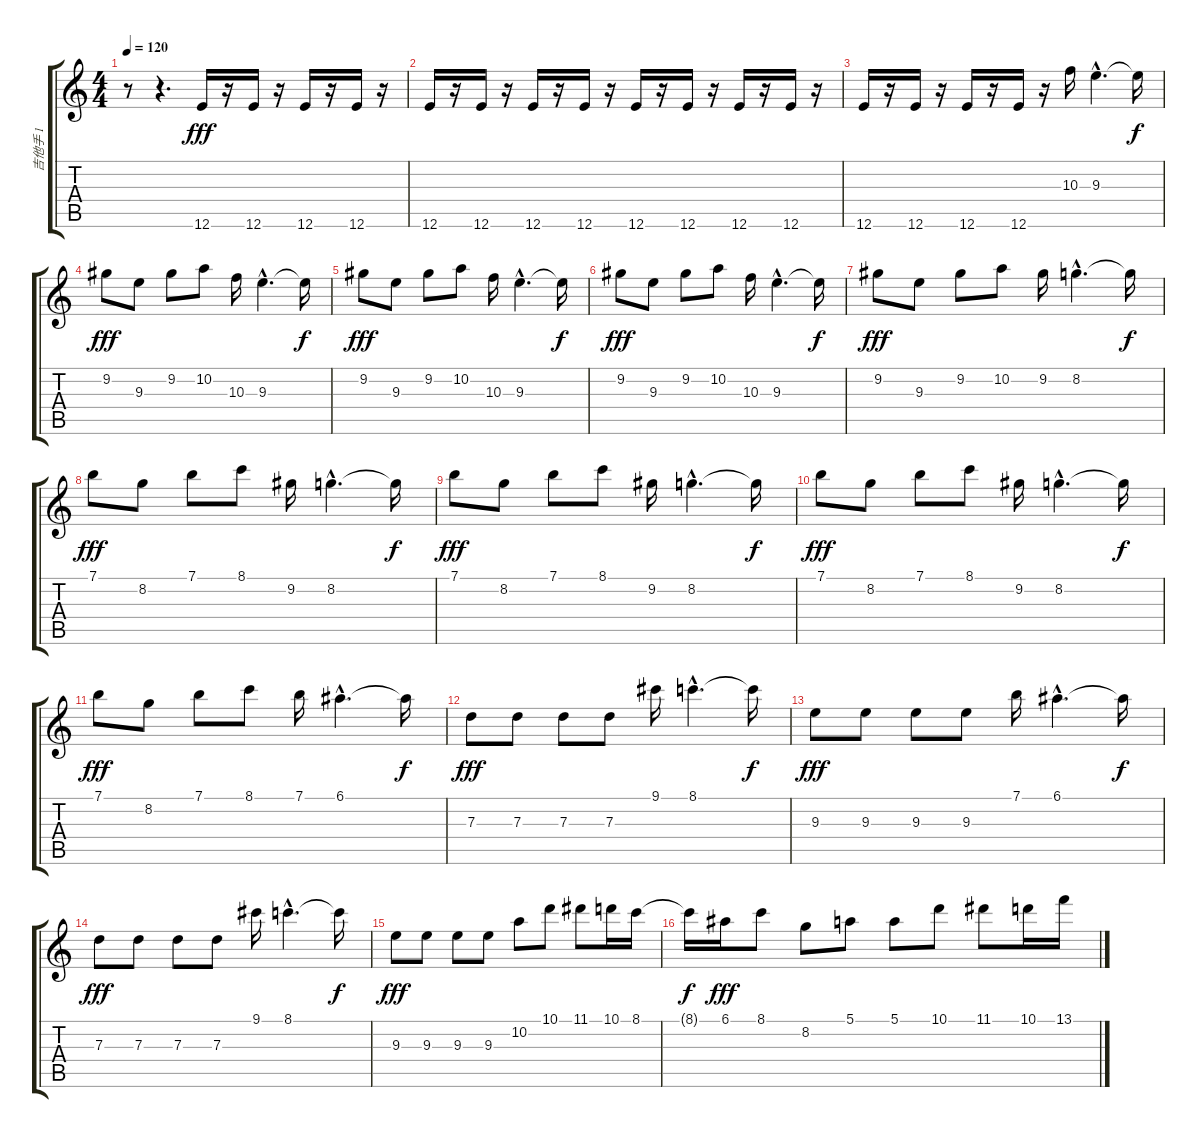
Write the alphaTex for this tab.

\track ("吉他手 1" "吉他手 1") {instrument distortionguitar}
\staff {score tabs}
\tuning (E4 B3 G3 D3 A2 E2) {hide}
\ts (4 4)
\tempo 120
\clef g2
\ks c
r.8{dy fff instrument distortionguitar} r.4{d} 12.6.16 r.16 12.6.16 r.16 12.6.16 r.16 12.6.16 r.16 |
12.6.16 r.16 12.6.16 r.16 12.6.16 r.16 12.6.16 r.16 12.6.16 r.16 12.6.16 r.16 12.6.16 r.16 12.6.16 r.16 |
12.6.16 r.16 12.6.16 r.16 12.6.16 r.16 12.6.16 r.16 10.3.16 9.3{hac}.4{d} 9.3{t}.16{dy f} |
9.2.8{dy fff} 9.3.8 9.2.8 10.2.8 10.3.16 9.3{hac}.4{d} 9.3{t}.16{dy f} |
9.2.8{dy fff} 9.3.8 9.2.8 10.2.8 10.3.16 9.3{hac}.4{d} 9.3{t}.16{dy f} |
9.2.8{dy fff} 9.3.8 9.2.8 10.2.8 10.3.16 9.3{hac}.4{d} 9.3{t}.16{dy f} |
9.2.8{dy fff} 9.3.8 9.2.8 10.2.8 9.2.16 8.2{hac}.4{d} 8.2{t}.16{dy f} |
7.1.8{dy fff} 8.2.8 7.1.8 8.1.8 9.2.16 8.2{hac}.4{d} 8.2{t}.16{dy f} |
7.1.8{dy fff} 8.2.8 7.1.8 8.1.8 9.2.16 8.2{hac}.4{d} 8.2{t}.16{dy f} |
7.1.8{dy fff} 8.2.8 7.1.8 8.1.8 9.2.16 8.2{hac}.4{d} 8.2{t}.16{dy f} |
7.1.8{dy fff} 8.2.8 7.1.8 8.1.8 7.1.16 6.1{hac}.4{d} 6.1{t}.16{dy f} |
7.3.8{dy fff} 7.3.8 7.3.8 7.3.8 9.1.16 8.1{hac}.4{d} 8.1{t}.16{dy f} |
9.3.8{dy fff} 9.3.8 9.3.8 9.3.8 7.1.16 6.1{hac}.4{d} 6.1{t}.16{dy f} |
7.3.8{dy fff} 7.3.8 7.3.8 7.3.8 9.1.16 8.1{hac}.4{d} 8.1{t}.16{dy f} |
9.3.8{dy fff} 9.3.8 9.3.8 9.3.8 10.2.8 10.1.8 11.1.8 10.1.16 8.1.16 |
8.1{t}.16{dy f} 6.1.16{dy fff} 8.1.8 8.2.8 5.1.8 5.1.8 10.1.8 11.1.8 10.1.16 13.1.16
